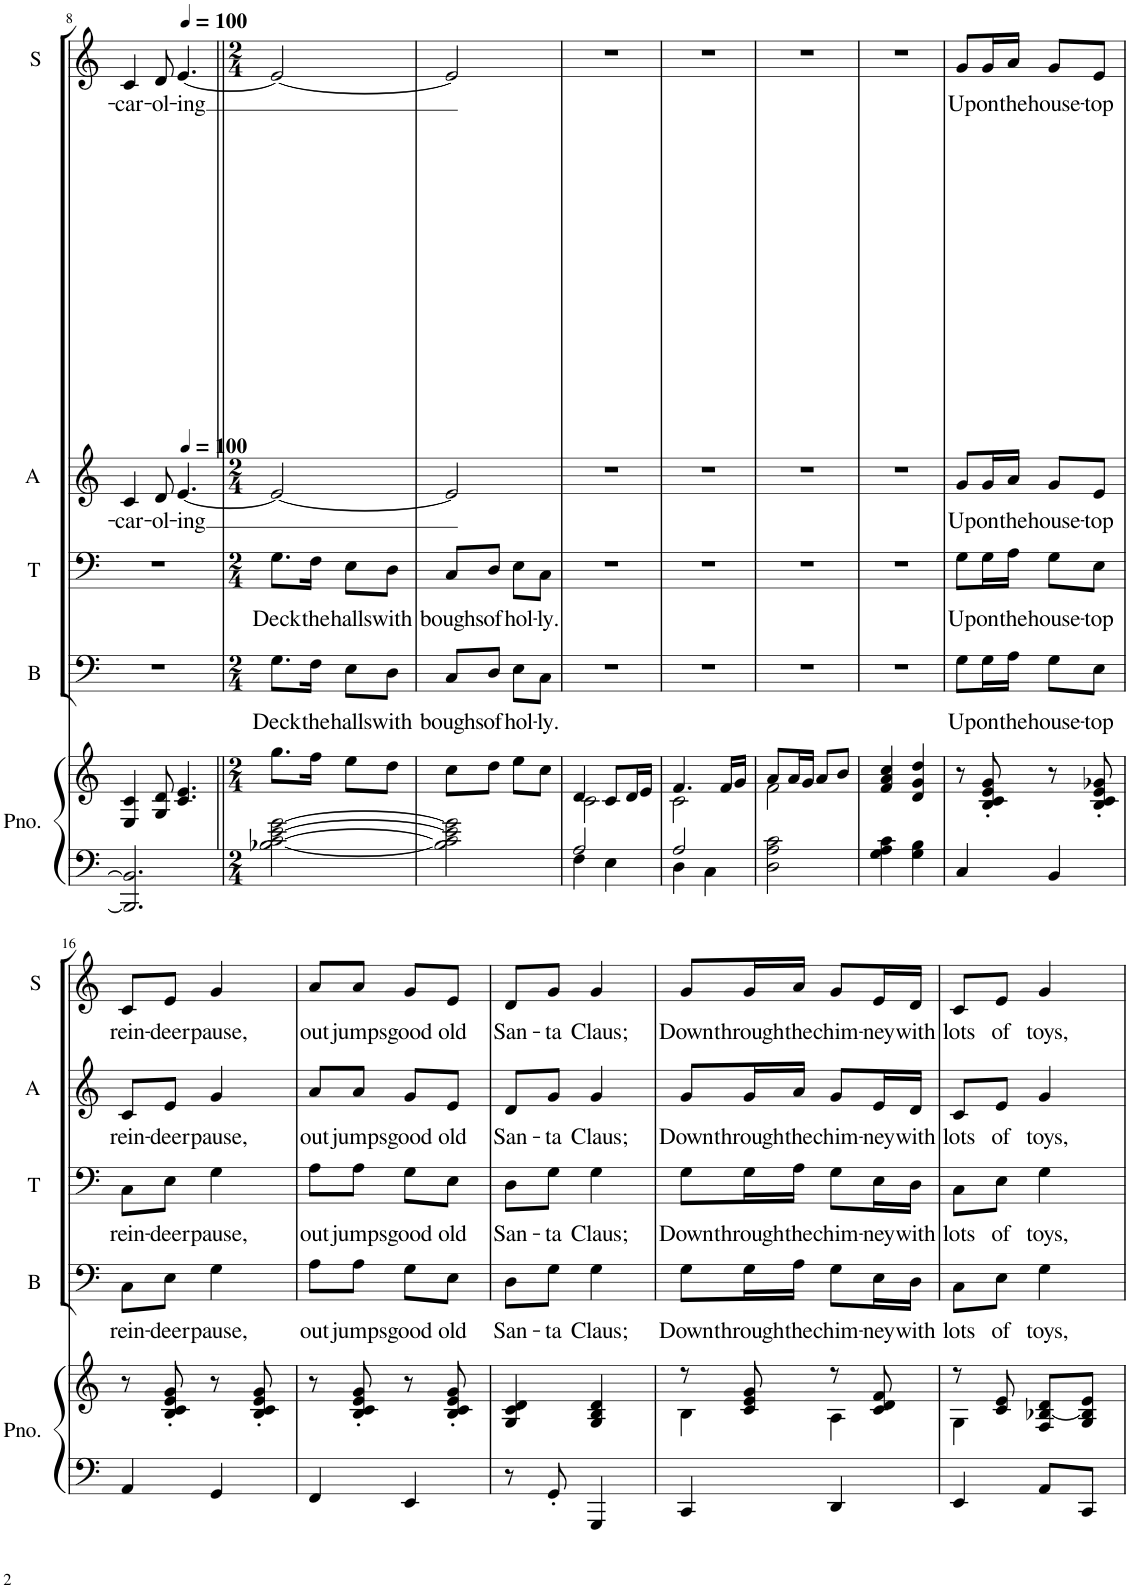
**kern	**kern	**kern	**text	**kern	**text	**kern	**text	**kern	**text
*part5	*part5	*part4	*part4	*part3	*part3	*part2	*part2	*part1	*part1
*staff6	*staff5	*staff4	*staff4	*staff3	*staff3	*staff2	*staff2	*staff1	*staff1
*I"Piano	*	*I"Bass	*	*I"Tenor	*	*I"Alto	*	*I"Soprano	*
*I'Pno.	*	*I'B	*	*I'T	*	*I'A	*	*I'S	*
!!LO:PB:g=z
*clefF4	*clefG2	*clefF4	*	*clefF4	*	*clefG2	*	*clefG2	*
*k[]	*k[]	*k[]	*	*k[]	*	*k[]	*	*k[]	*
*M6/8	*M6/8	*M6/8	*	*M6/8	*	*M6/8	*	*M6/8	*
=8	=8	=8	=8	=8	=8	=8	=8	=8	=8
!	!	!	!	!	!	!	!LO:LY:b	!	!LO:LY:b
2.BBB-/] 2.BB/]	4E/ 4c/	2.r	.	2.r	.	4c/	-car-	4c/	-car-
!	!	!	!	!	!	!	!LO:LY:b	!	!LO:LY:b
.	8G/ 8d/	.	.	.	.	8d/	-ol-	8d/	-ol-
!	!	!	!	!	!	!	!LO:LY:b	!	!LO:LY:b
.	4.c/ 4.e/	.	.	.	.	[4.e/	-ing	[4.e/	-ing
=9||	=9||	=9||	=9||	=9||	=9||	=9||	=9||	=9||	=9||
*M2/4	*M2/4	*M2/4	*	*M2/4	*	*M2/4	*	*M2/4	*
*	*	*	*	*	*	*	*	*MM100	*
!	!	!	!LO:LY:b	!	!LO:LY:b	!	!	!	!
[2B-X\ [2c\ [2e\ [2g\	8.gg\L	8.G\L	Deck	8.G\L	Deck	2e/_	.	2e/_	.
!	!	!	!LO:LY:b	!	!LO:LY:b	!	!	!	!
.	16ff\Jk	16F\Jk	the	16F\Jk	the	.	.	.	.
!	!	!	!LO:LY:b	!	!LO:LY:b	!	!	!	!
.	8ee\L	8E\L	halls	8E\L	halls	.	.	.	.
!	!	!	!LO:LY:b	!	!LO:LY:b	!	!	!	!
.	8dd\J	8D\J	with	8D\J	with	.	.	.	.
=10	=10	=10	=10	=10	=10	=10	=10	=10	=10
!	!	!	!LO:LY:b	!	!LO:LY:b	!	!	!	!
2B-\] 2c\] 2e\] 2g\]	8cc\L	8C/L	boughs	8C/L	boughs	2e/]	.	2e/]	.
!	!	!	!LO:LY:b	!	!LO:LY:b	!	!	!	!
.	8dd\J	8D/J	of	8D/J	of	.	.	.	.
!	!	!	!LO:LY:b	!	!LO:LY:b	!	!	!	!
.	8ee\L	8E\L	hol-	8E\L	hol-	.	.	.	.
!	!	!	!LO:LY:b	!	!LO:LY:b	!	!	!	!
.	8cc\J	8C\J	-ly.	8C\J	-ly.	.	.	.	.
=11	=11	=11	=11	=11	=11	=11	=11	=11	=11
*^	*^	*	*	*	*	*	*	*	*
2A/	4F\	4d/	2c\	2r	.	2r	.	2r	.	2r	.
.	4E\	8c/L	.	.	.	.	.	.	.	.	.
.	.	16d/L	.	.	.	.	.	.	.	.	.
.	.	16e/JJ	.	.	.	.	.	.	.	.	.
=12	=12	=12	=12	=12	=12	=12	=12	=12	=12	=12	=12
2A/	4D\	4.f/	2c\	2r	.	2r	.	2r	.	2r	.
.	4C\	.	.	.	.	.	.	.	.	.	.
.	.	16f/LL	.	.	.	.	.	.	.	.	.
.	.	16g/JJ	.	.	.	.	.	.	.	.	.
*v	*v	*	*	*	*	*	*	*	*	*	*
=13	=13	=13	=13	=13	=13	=13	=13	=13	=13	=13
2D\ 2A\ 2c\	8a/L	2f\	2r	.	2r	.	2r	.	2r	.
.	16a/L	.	.	.	.	.	.	.	.	.
.	16g/JJ	.	.	.	.	.	.	.	.	.
.	8a/L	.	.	.	.	.	.	.	.	.
.	8b/J	.	.	.	.	.	.	.	.	.
*	*v	*v	*	*	*	*	*	*	*	*
=14	=14	=14	=14	=14	=14	=14	=14	=14	=14
4G\ 4A\ 4c\	4f/ 4a/ 4cc/	2r	.	2r	.	2r	.	2r	.
4G\ 4B\	4d/ 4g/ 4dd/	.	.	.	.	.	.	.	.
=15	=15	=15	=15	=15	=15	=15	=15	=15	=15
!	!	!	!LO:LY:b	!	!LO:LY:b	!	!LO:LY:b	!	!LO:LY:b
4C/	8r	8G\L	Up	8G\L	Up	8g/L	Up	8g/L	Up
!	!	!	!LO:LY:b	!	!LO:LY:b	!	!LO:LY:b	!	!LO:LY:b
.	8B/' 8c/' 8e/' 8g/'	16G\L	on	16G\L	on	16g/L	on	16g/L	on
!	!	!	!LO:LY:b	!	!LO:LY:b	!	!LO:LY:b	!	!LO:LY:b
.	.	16A\JJ	the	16A\JJ	the	16a/JJ	the	16a/JJ	the
!	!	!	!LO:LY:b	!	!LO:LY:b	!	!LO:LY:b	!	!LO:LY:b
4BB/	8r	8G\L	house-	8G\L	house-	8g/L	house-	8g/L	house-
!	!	!	!LO:LY:b	!	!LO:LY:b	!	!LO:LY:b	!	!LO:LY:b
.	8B/' 8c/' 8e/' 8g-X/'	8E\J	-top	8E\J	-top	8e/J	-top	8e/J	-top
!!LO:LB:g=z
=16	=16	=16	=16	=16	=16	=16	=16	=16	=16
!	!	!	!LO:LY:b	!	!LO:LY:b	!	!LO:LY:b	!	!LO:LY:b
4AA/	8r	8C\L	rein-	8C\L	rein-	8c/L	rein-	8c/L	rein-
!	!	!	!LO:LY:b	!	!LO:LY:b	!	!LO:LY:b	!	!LO:LY:b
.	8B/' 8c/' 8e/' 8g/'	8E\J	-deer	8E\J	-deer	8e/J	-deer	8e/J	-deer
!	!	!	!LO:LY:b	!	!LO:LY:b	!	!LO:LY:b	!	!LO:LY:b
4GG/	8r	4G\	pause,	4G\	pause,	4g/	pause,	4g/	pause,
.	8B/' 8c/' 8e/' 8g/'	.	.	.	.	.	.	.	.
=17	=17	=17	=17	=17	=17	=17	=17	=17	=17
!	!	!	!LO:LY:b	!	!LO:LY:b	!	!LO:LY:b	!	!LO:LY:b
4FF/	8r	8A\L	out	8A\L	out	8a/L	out	8a/L	out
!	!	!	!LO:LY:b	!	!LO:LY:b	!	!LO:LY:b	!	!LO:LY:b
.	8B/' 8c/' 8e/' 8g/'	8A\J	jumps	8A\J	jumps	8a/J	jumps	8a/J	jumps
!	!	!	!LO:LY:b	!	!LO:LY:b	!	!LO:LY:b	!	!LO:LY:b
4EE/	8r	8G\L	good	8G\L	good	8g/L	good	8g/L	good
!	!	!	!LO:LY:b	!	!LO:LY:b	!	!LO:LY:b	!	!LO:LY:b
.	8B/' 8c/' 8e/' 8g/'	8E\J	old	8E\J	old	8e/J	old	8e/J	old
=18	=18	=18	=18	=18	=18	=18	=18	=18	=18
!	!	!	!LO:LY:b	!	!LO:LY:b	!	!LO:LY:b	!	!LO:LY:b
8r	4G/ 4c/ 4d/	8D\L	San-	8D\L	San-	8d/L	San-	8d/L	San-
!	!	!	!LO:LY:b	!	!LO:LY:b	!	!LO:LY:b	!	!LO:LY:b
8GG'/	.	8G\J	-ta	8G\J	-ta	8g/J	-ta	8g/J	-ta
!	!	!	!LO:LY:b	!	!LO:LY:b	!	!LO:LY:b	!	!LO:LY:b
4GGG/	4G/ 4B/ 4d/	4G\	Claus;	4G\	Claus;	4g/	Claus;	4g/	Claus;
=19	=19	=19	=19	=19	=19	=19	=19	=19	=19
*	*^	*	*	*	*	*	*	*	*
!	!	!	!	!LO:LY:b	!	!LO:LY:b	!	!LO:LY:b	!	!LO:LY:b
4CC/	8r	4B\	8G\L	Down	8G\L	Down	8g/L	Down	8g/L	Down
!	!	!	!	!LO:LY:b	!	!LO:LY:b	!	!LO:LY:b	!	!LO:LY:b
.	8c/ 8e/ 8g/	.	16G\L	through	16G\L	through	16g/L	through	16g/L	through
!	!	!	!	!LO:LY:b	!	!LO:LY:b	!	!LO:LY:b	!	!LO:LY:b
.	.	.	16A\JJ	the	16A\JJ	the	16a/JJ	the	16a/JJ	the
!	!	!	!	!LO:LY:b	!	!LO:LY:b	!	!LO:LY:b	!	!LO:LY:b
4DD/	8r	4A\	8G\L	chim-	8G\L	chim-	8g/L	chim-	8g/L	chim-
!	!	!	!	!LO:LY:b	!	!LO:LY:b	!	!LO:LY:b	!	!LO:LY:b
.	8c/ 8d/ 8f/	.	16E\L	-ney	16E\L	-ney	16e/L	-ney	16e/L	-ney
!	!	!	!	!LO:LY:b	!	!LO:LY:b	!	!LO:LY:b	!	!LO:LY:b
.	.	.	16D\JJ	with	16D\JJ	with	16d/JJ	with	16d/JJ	with
=20	=20	=20	=20	=20	=20	=20	=20	=20	=20	=20
!	!	!	!	!LO:LY:b	!	!LO:LY:b	!	!LO:LY:b	!	!LO:LY:b
4EE/	8r	4G\	8C\L	lots	8C\L	lots	8c/L	lots	8c/L	lots
!	!	!	!	!LO:LY:b	!	!LO:LY:b	!	!LO:LY:b	!	!LO:LY:b
.	8c/ 8e/	.	8E\J	of	8E\J	of	8e/J	of	8e/J	of
!	!	!	!	!LO:LY:b	!	!LO:LY:b	!	!LO:LY:b	!	!LO:LY:b
8AA/L	8F/ [8B-X/ 8d/L	4ryy	4G\	toys,	4G\	toys,	4g/	toys,	4g/	toys,
8CC/J	8G/ 8B-/] 8e/J	.	.	.	.	.	.	.	.	.
*	*v	*v	*	*	*	*	*	*	*	*
=	=	=	=	=	=	=	=	=	=
*-	*-	*-	*-	*-	*-	*-	*-	*-	*-
